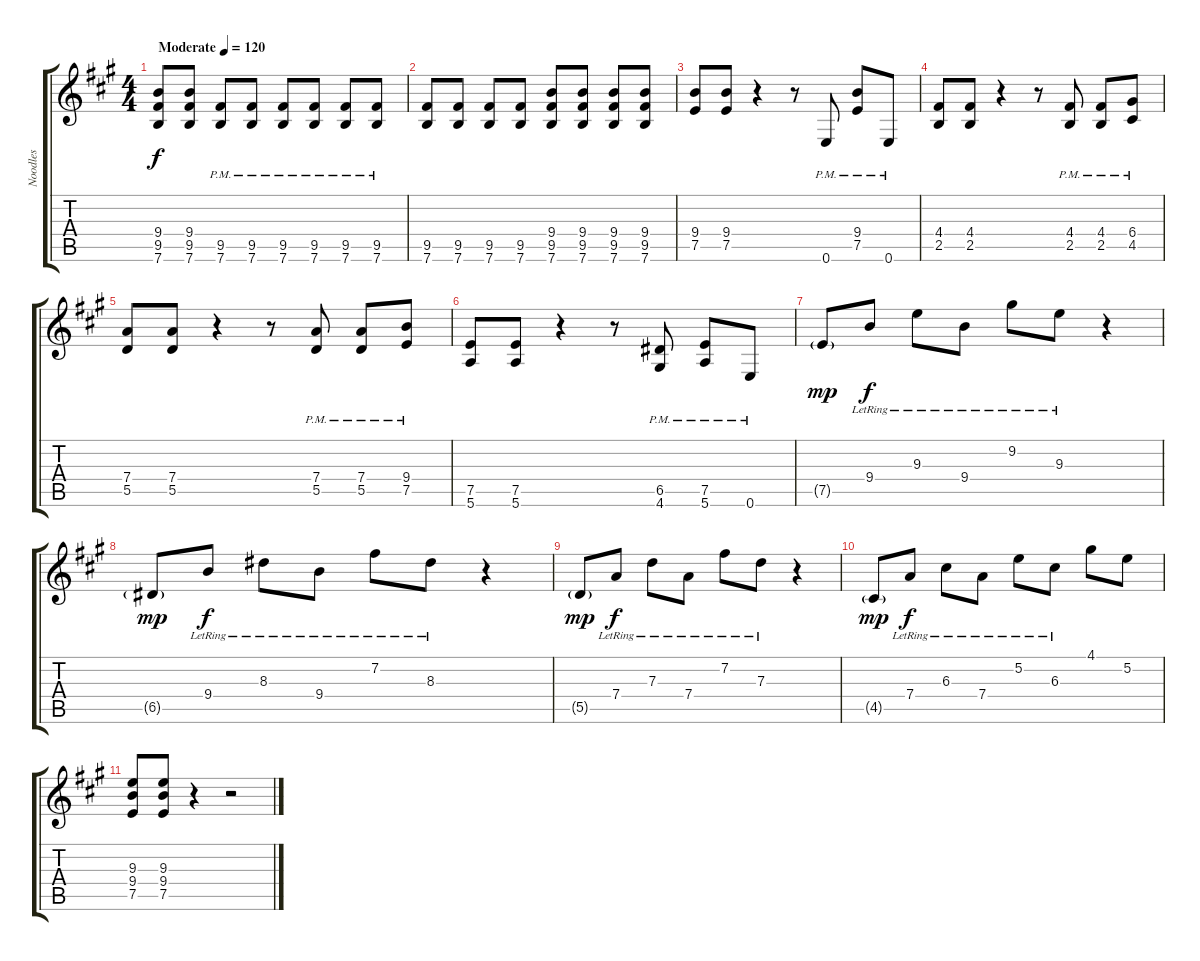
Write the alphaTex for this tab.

\track ("Noodles" "Noodles") {instrument overdrivenguitar}
\staff {score tabs}
\tuning (E4 B3 G3 D3 A2 E2) {hide}
\ts (4 4)
\tempo (120 "Moderate")
\clef g2
\ks a
(9.4 9.5 7.6).8{dy f instrument overdrivenguitar} (9.4 9.5 7.6).8 (9.5{pm} 7.6{pm}).8 (9.5{pm} 7.6{pm}).8 (9.5{pm} 7.6{pm}).8 (9.5{pm} 7.6{pm}).8 (9.5{pm} 7.6{pm}).8 (9.5{pm} 7.6{pm}).8 |
(9.5 7.6).8 (9.5 7.6).8 (9.5 7.6).8 (9.5 7.6).8 (9.4 9.5 7.6).8 (9.4 9.5 7.6).8 (9.4 9.5 7.6).8 (9.4 9.5 7.6).8 |
(9.4 7.5).8 (9.4 7.5).8 r.4 r.8 0.6{pm}.8 (9.4{pm} 7.5{pm}).8 0.6{pm}.8 |
(4.4 2.5).8 (4.4 2.5).8 r.4 r.8 (4.4{pm} 2.5{pm}).8 (4.4{pm} 2.5{pm}).8 (6.4{pm} 4.5{pm}).8 |
(7.4 5.5).8 (7.4 5.5).8 r.4 r.8 (7.4{pm} 5.5{pm}).8 (7.4{pm} 5.5{pm}).8 (9.4{pm} 7.5{pm}).8 |
(7.5 5.6).8 (7.5 5.6).8 r.4 r.8 (6.5{pm} 4.6{pm}).8 (7.5{pm} 5.6{pm}).8 0.6{pm}.8 |
7.5{g}.8{dy mp} 9.4{lr}.8{dy f} 9.3{lr}.8 9.4{lr}.8 9.2{lr}.8 9.3{lr}.8 r.4 |
6.5{g}.8{dy mp} 9.4{lr}.8{dy f} 8.3{lr}.8 9.4{lr}.8 7.2{lr}.8 8.3{lr}.8 r.4 |
5.5{g}.8{dy mp} 7.4{lr}.8{dy f} 7.3{lr}.8 7.4{lr}.8 7.2{lr}.8 7.3{lr}.8 r.4 |
4.5{g}.8{dy mp} 7.4{lr}.8{dy f} 6.3{lr}.8 7.4{lr}.8 5.2{lr}.8 6.3{lr}.8 4.1.8 5.2.8 |
(9.3 9.4 7.5).8 (9.3 9.4 7.5).8 r.4 r.2
